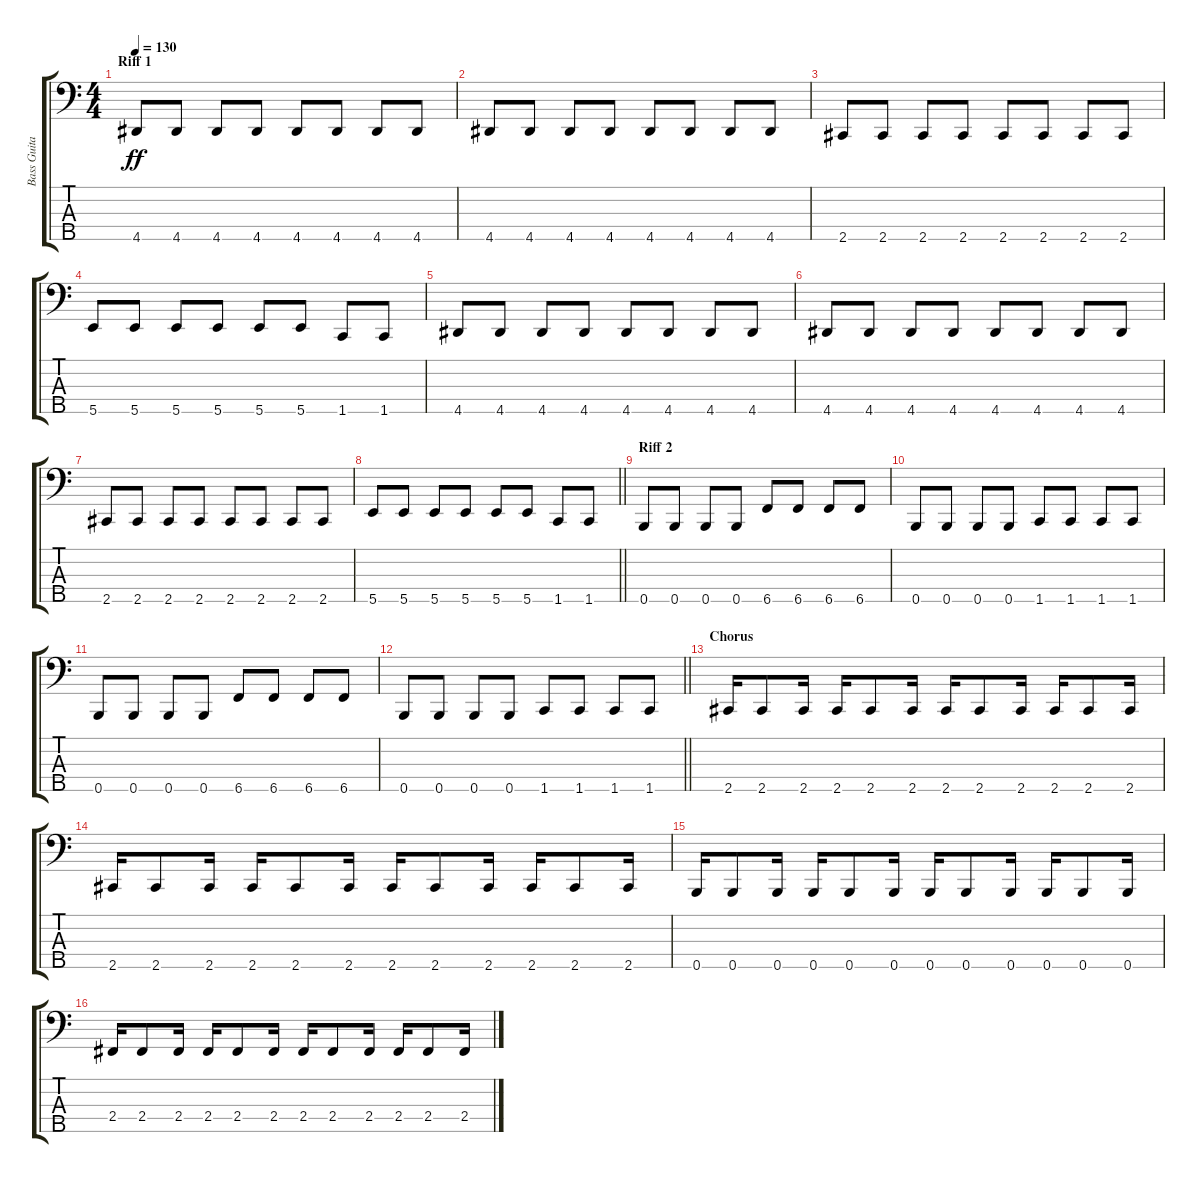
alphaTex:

\track ("Bass Guitar" "Bass Guita") {instrument electricbasspick}
\staff {score tabs}
\tuning (G2 D2 A1 E1 B0) {hide}
\ts (4 4)
\section ("" "Riff 1")
\tempo 130
\clef f4
\ks c
4.5.8{dy ff} 4.5.8 4.5.8 4.5.8 4.5.8 4.5.8 4.5.8 4.5.8 |
4.5.8 4.5.8 4.5.8 4.5.8 4.5.8 4.5.8 4.5.8 4.5.8 |
2.5.8 2.5.8 2.5.8 2.5.8 2.5.8 2.5.8 2.5.8 2.5.8 |
5.5.8 5.5.8 5.5.8 5.5.8 5.5.8 5.5.8 1.5.8 1.5.8 |
4.5.8 4.5.8 4.5.8 4.5.8 4.5.8 4.5.8 4.5.8 4.5.8 |
4.5.8 4.5.8 4.5.8 4.5.8 4.5.8 4.5.8 4.5.8 4.5.8 |
2.5.8 2.5.8 2.5.8 2.5.8 2.5.8 2.5.8 2.5.8 2.5.8 |
\barLineRight lightlight
5.5.8 5.5.8 5.5.8 5.5.8 5.5.8 5.5.8 1.5.8 1.5.8 |
\section ("" "Riff 2")
0.5.8 0.5.8 0.5.8 0.5.8 6.5.8 6.5.8 6.5.8 6.5.8 |
0.5.8 0.5.8 0.5.8 0.5.8 1.5.8 1.5.8 1.5.8 1.5.8 |
0.5.8 0.5.8 0.5.8 0.5.8 6.5.8 6.5.8 6.5.8 6.5.8 |
\barLineRight lightlight
0.5.8 0.5.8 0.5.8 0.5.8 1.5.8 1.5.8 1.5.8 1.5.8 |
\section ("" "Chorus")
2.5.16 2.5.8 2.5.16 2.5.16 2.5.8 2.5.16 2.5.16 2.5.8 2.5.16 2.5.16 2.5.8 2.5.16 |
2.5.16 2.5.8 2.5.16 2.5.16 2.5.8 2.5.16 2.5.16 2.5.8 2.5.16 2.5.16 2.5.8 2.5.16 |
0.5.16 0.5.8 0.5.16 0.5.16 0.5.8 0.5.16 0.5.16 0.5.8 0.5.16 0.5.16 0.5.8 0.5.16 |
2.4.16 2.4.8 2.4.16 2.4.16 2.4.8 2.4.16 2.4.16 2.4.8 2.4.16 2.4.16 2.4.8 2.4.16
